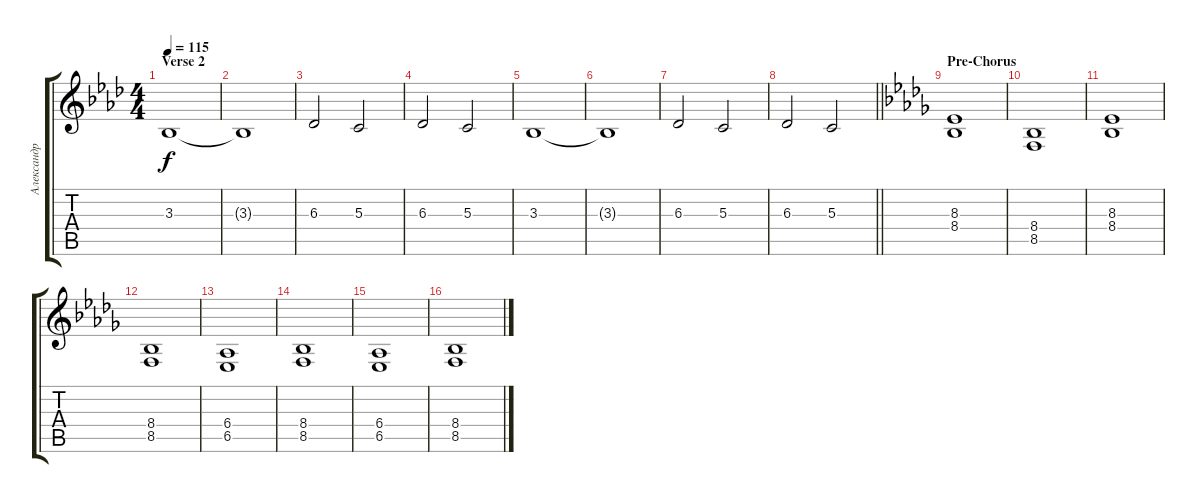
\track ("Александр Андрюхин" "Александр ") {instrument stringensemble2}
\staff {score tabs}
\tuning (E4 B3 G3 D3 A2 E2) {hide}
\ts (4 4)
\section ("" "Verse 2")
\tempo 115
\clef g2
\ks ab
3.3.1{dy f} |
3.3{t}.1 |
6.3.2 5.3.2 |
6.3.2 5.3.2 |
3.3.1 |
3.3{t}.1 |
6.3.2 5.3.2 |
\barLineRight lightlight
6.3.2 5.3.2 |
\section ("" "Pre-Chorus")
\ks db
(8.3 8.4).1 |
(8.4 8.5).1 |
(8.3 8.4).1 |
(8.4 8.5).1 |
(6.4 6.5).1 |
(8.4 8.5).1 |
(6.4 6.5).1 |
(8.4 8.5).1
